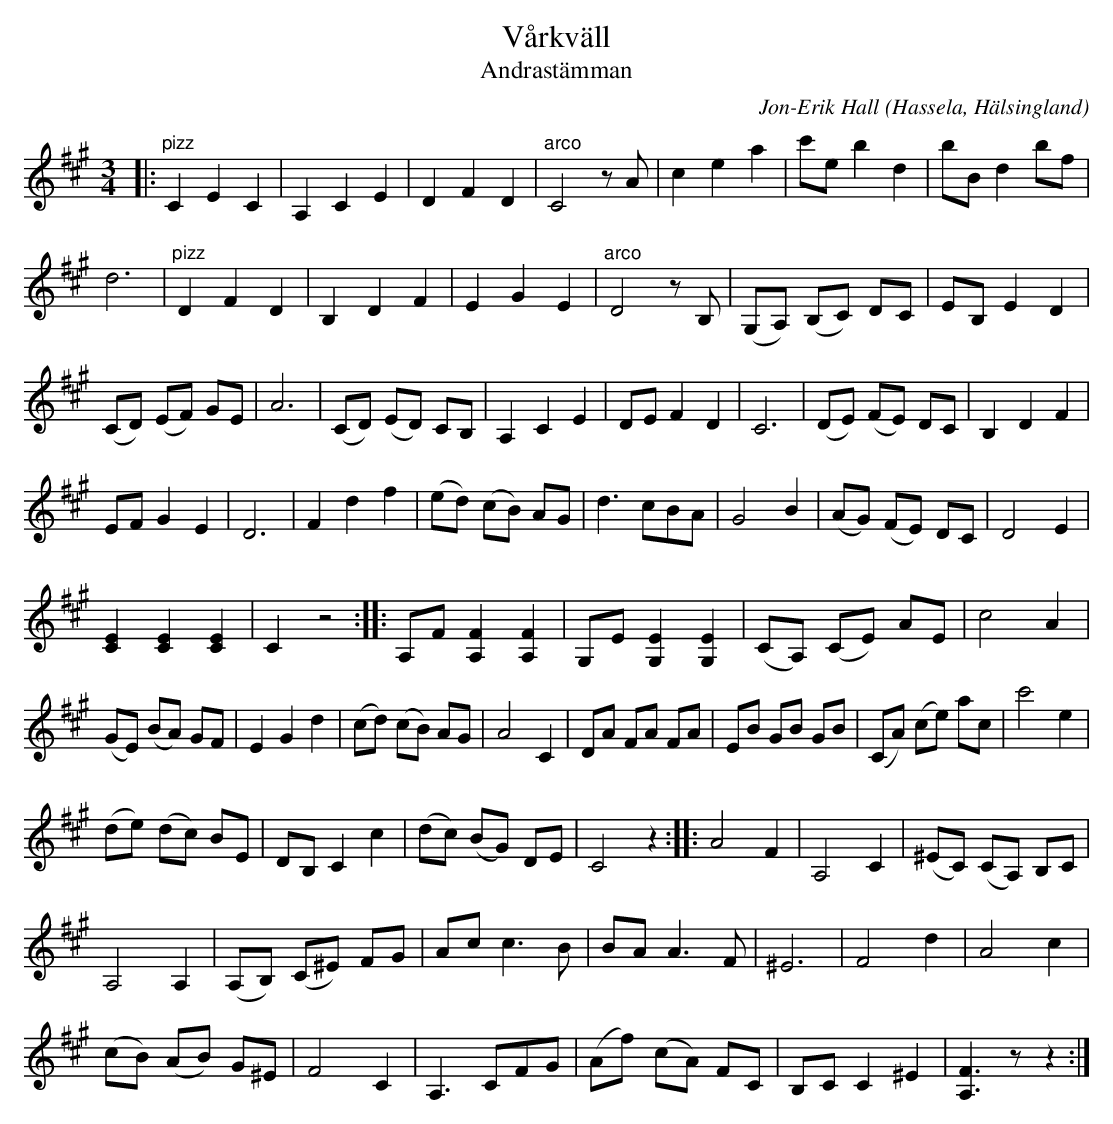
X:1
T:Vårkväll
T:Andrastämman
C:Jon-Erik Hall
O:Hassela, Hälsingland
L:1/8
M:3/4
K:A
|:"^pizz" C2 E2 C2 | A,2 C2 E2 | D2 F2 D2 |"^arco" C4 z A | c2 e2 a2 | c'e b2 d2 | bB d2 bf |
d6 |"^pizz" D2 F2 D2 | B,2 D2 F2 | E2 G2 E2 |"^arco" D4 z B, | (G,A,) (B,C) DC | EB, E2 D2 |
(CD) (EF) GE | A6 | (CD) (ED) CB, | A,2 C2 E2 | DE F2 D2 | C6 | (DE) (FE) DC | B,2 D2 F2 |
EF G2 E2 | D6 | F2 d2 f2 | (ed) (cB) AG | d3 cBA | G4 B2 | (AG) (FE) DC | D4 E2 |
[CE]2 [CE]2 [CE]2 | C2 z4 :: A,F [A,F]2 [A,F]2 | G,E [G,E]2 [G,E]2 | (CA,) (CE) AE | c4 A2 |
(GE) (BA) GF | E2 G2 d2 | (cd) (cB) AG | A4 C2 | DA FA FA | EB GB GB | (CA) (ce) ac | c'4 e2 |
(de) (dc) BE | DB, C2 c2 | (dc) (BG) DE | C4 z2 :: A4 F2 | A,4 C2 | (^EC) (CA,) B,C |
 A,4 A,2 | (A,B,) (C^E) FG | Ac c3 B | BA A3 F | ^E6 | F4 d2 | A4 c2 |
 (cB) (AB) G^E | F4 C2 | A,3 CFG | (Af) (cA) FC | B,C C2 ^E2 |  [A,F]3 z z2 :|
